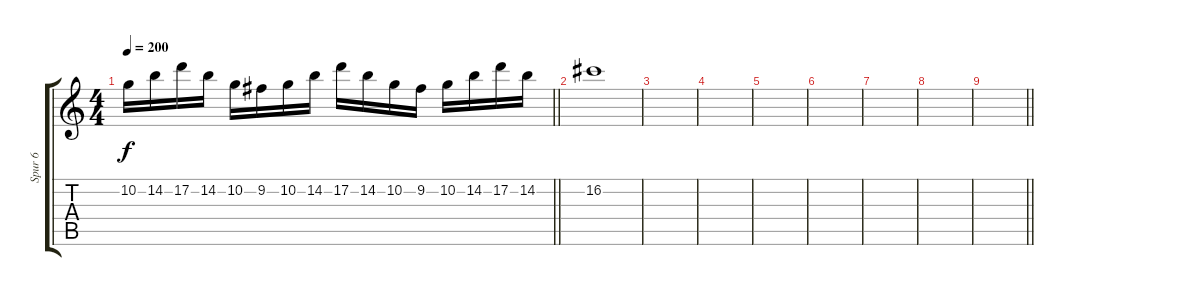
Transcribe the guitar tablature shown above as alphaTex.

\track ("Spur 6" "Spur 6") {instrument distortionguitar}
\staff {score tabs}
\tuning (D4 A3 F3 C3 G2 D2) {hide}
\ts (4 4)
\tempo 200
\clef g2
\barLineRight lightlight
\ks c
10.2.16{dy f} 14.2.16 17.2.16 14.2.16 10.2.16 9.2.16 10.2.16 14.2.16 17.2.16 14.2.16 10.2.16 9.2.16 10.2.16 14.2.16 17.2.16 14.2.16 |
16.2.1 |
|
|
|
|
|
|
\barLineRight lightlight
